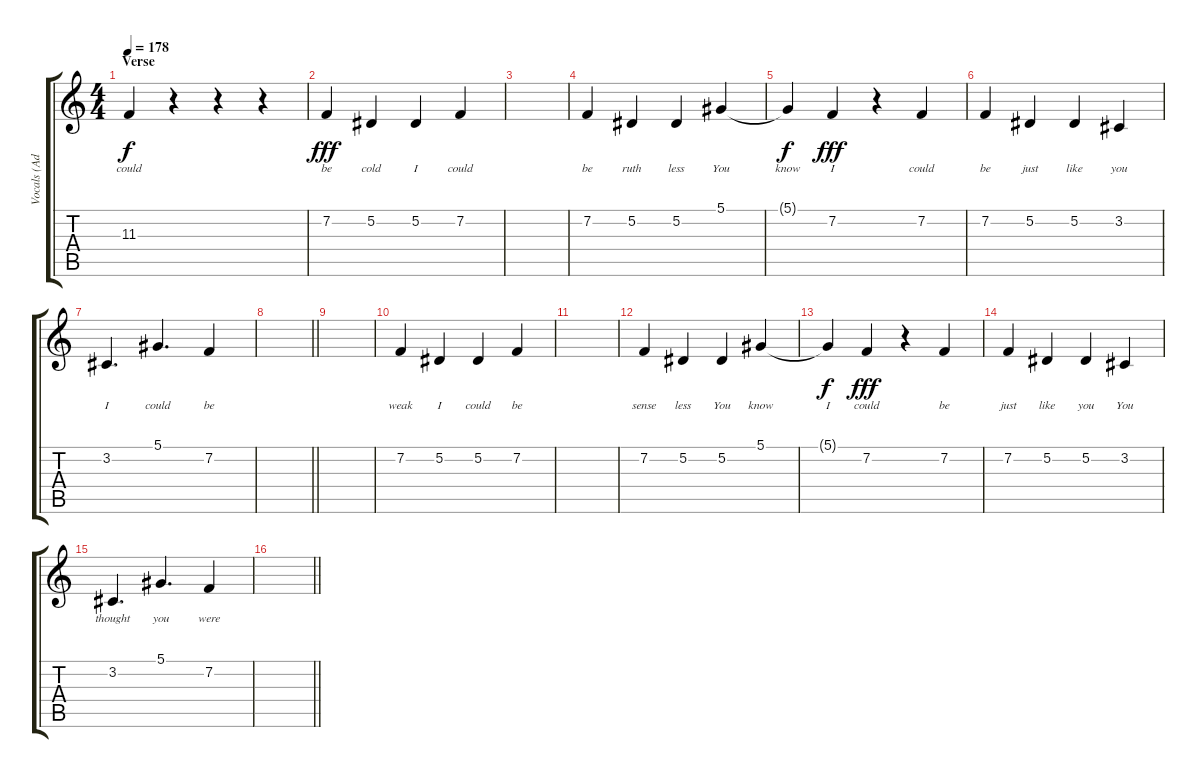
\track ("Vocals (Adam Gontier & Neil Sanderson)" "Vocals (Ad") {instrument lead1square}
\staff {score tabs}
\tuning (Eb4 Bb3 Gb3 Db3 Ab2 Db2) {hide}
\ts (4 4)
\section ("" "Verse")
\tempo 178
\clef g2
\ks c
11.3.4{lyrics (0 "could") lyrics (1 "") lyrics (2 "") lyrics (3 "") lyrics (4 "") dy f} r.4 r.4 r.4 |
7.2.4{lyrics (0 "be") lyrics (1 "") lyrics (2 "") lyrics (3 "") lyrics (4 "") dy fff} 5.2.4{lyrics (0 "cold") lyrics (1 "") lyrics (2 "") lyrics (3 "") lyrics (4 "")} 5.2.4{lyrics (0 "I") lyrics (1 "") lyrics (2 "") lyrics (3 "") lyrics (4 "")} 7.2.4{lyrics (0 "could") lyrics (1 "") lyrics (2 "") lyrics (3 "") lyrics (4 "")} |
|
7.2.4{lyrics (0 "be") lyrics (1 "") lyrics (2 "") lyrics (3 "") lyrics (4 "")} 5.2.4{lyrics (0 "ruth") lyrics (1 "") lyrics (2 "") lyrics (3 "") lyrics (4 "")} 5.2.4{lyrics (0 "less") lyrics (1 "") lyrics (2 "") lyrics (3 "") lyrics (4 "")} 5.1.4{lyrics (0 "You") lyrics (1 "") lyrics (2 "") lyrics (3 "") lyrics (4 "")} |
5.1{t}.4{lyrics (0 "know") lyrics (1 "") lyrics (2 "") lyrics (3 "") lyrics (4 "") dy f} 7.2.4{lyrics (0 "I") lyrics (1 "") lyrics (2 "") lyrics (3 "") lyrics (4 "") dy fff} r.4 7.2.4{lyrics (0 "could") lyrics (1 "") lyrics (2 "") lyrics (3 "") lyrics (4 "")} |
7.2.4{lyrics (0 "be") lyrics (1 "") lyrics (2 "") lyrics (3 "") lyrics (4 "")} 5.2.4{lyrics (0 "just") lyrics (1 "") lyrics (2 "") lyrics (3 "") lyrics (4 "")} 5.2.4{lyrics (0 "like") lyrics (1 "") lyrics (2 "") lyrics (3 "") lyrics (4 "")} 3.2.4{lyrics (0 "you") lyrics (1 "") lyrics (2 "") lyrics (3 "") lyrics (4 "")} |
3.2.4{d lyrics (0 "I") lyrics (1 "") lyrics (2 "") lyrics (3 "") lyrics (4 "")} 5.1.4{d lyrics (0 "could") lyrics (1 "") lyrics (2 "") lyrics (3 "") lyrics (4 "")} 7.2.4{lyrics (0 "be") lyrics (1 "") lyrics (2 "") lyrics (3 "") lyrics (4 "")} |
\barLineRight lightlight
|
|
7.2.4{lyrics (0 "weak") lyrics (1 "") lyrics (2 "") lyrics (3 "") lyrics (4 "")} 5.2.4{lyrics (0 "I") lyrics (1 "") lyrics (2 "") lyrics (3 "") lyrics (4 "")} 5.2.4{lyrics (0 "could") lyrics (1 "") lyrics (2 "") lyrics (3 "") lyrics (4 "")} 7.2.4{lyrics (0 "be") lyrics (1 "") lyrics (2 "") lyrics (3 "") lyrics (4 "")} |
|
7.2.4{lyrics (0 "sense") lyrics (1 "") lyrics (2 "") lyrics (3 "") lyrics (4 "")} 5.2.4{lyrics (0 "less") lyrics (1 "") lyrics (2 "") lyrics (3 "") lyrics (4 "")} 5.2.4{lyrics (0 "You") lyrics (1 "") lyrics (2 "") lyrics (3 "") lyrics (4 "")} 5.1.4{lyrics (0 "know") lyrics (1 "") lyrics (2 "") lyrics (3 "") lyrics (4 "")} |
5.1{t}.4{lyrics (0 "I") lyrics (1 "") lyrics (2 "") lyrics (3 "") lyrics (4 "") dy f} 7.2.4{lyrics (0 "could") lyrics (1 "") lyrics (2 "") lyrics (3 "") lyrics (4 "") dy fff} r.4 7.2.4{lyrics (0 "be") lyrics (1 "") lyrics (2 "") lyrics (3 "") lyrics (4 "")} |
7.2.4{lyrics (0 "just") lyrics (1 "") lyrics (2 "") lyrics (3 "") lyrics (4 "")} 5.2.4{lyrics (0 "like") lyrics (1 "") lyrics (2 "") lyrics (3 "") lyrics (4 "")} 5.2.4{lyrics (0 "you") lyrics (1 "") lyrics (2 "") lyrics (3 "") lyrics (4 "")} 3.2.4{lyrics (0 "You") lyrics (1 "") lyrics (2 "") lyrics (3 "") lyrics (4 "")} |
3.2.4{d lyrics (0 "thought") lyrics (1 "") lyrics (2 "") lyrics (3 "") lyrics (4 "")} 5.1.4{d lyrics (0 "you") lyrics (1 "") lyrics (2 "") lyrics (3 "") lyrics (4 "")} 7.2.4{lyrics (0 "were") lyrics (1 "") lyrics (2 "") lyrics (3 "") lyrics (4 "")} |
\barLineRight lightlight
